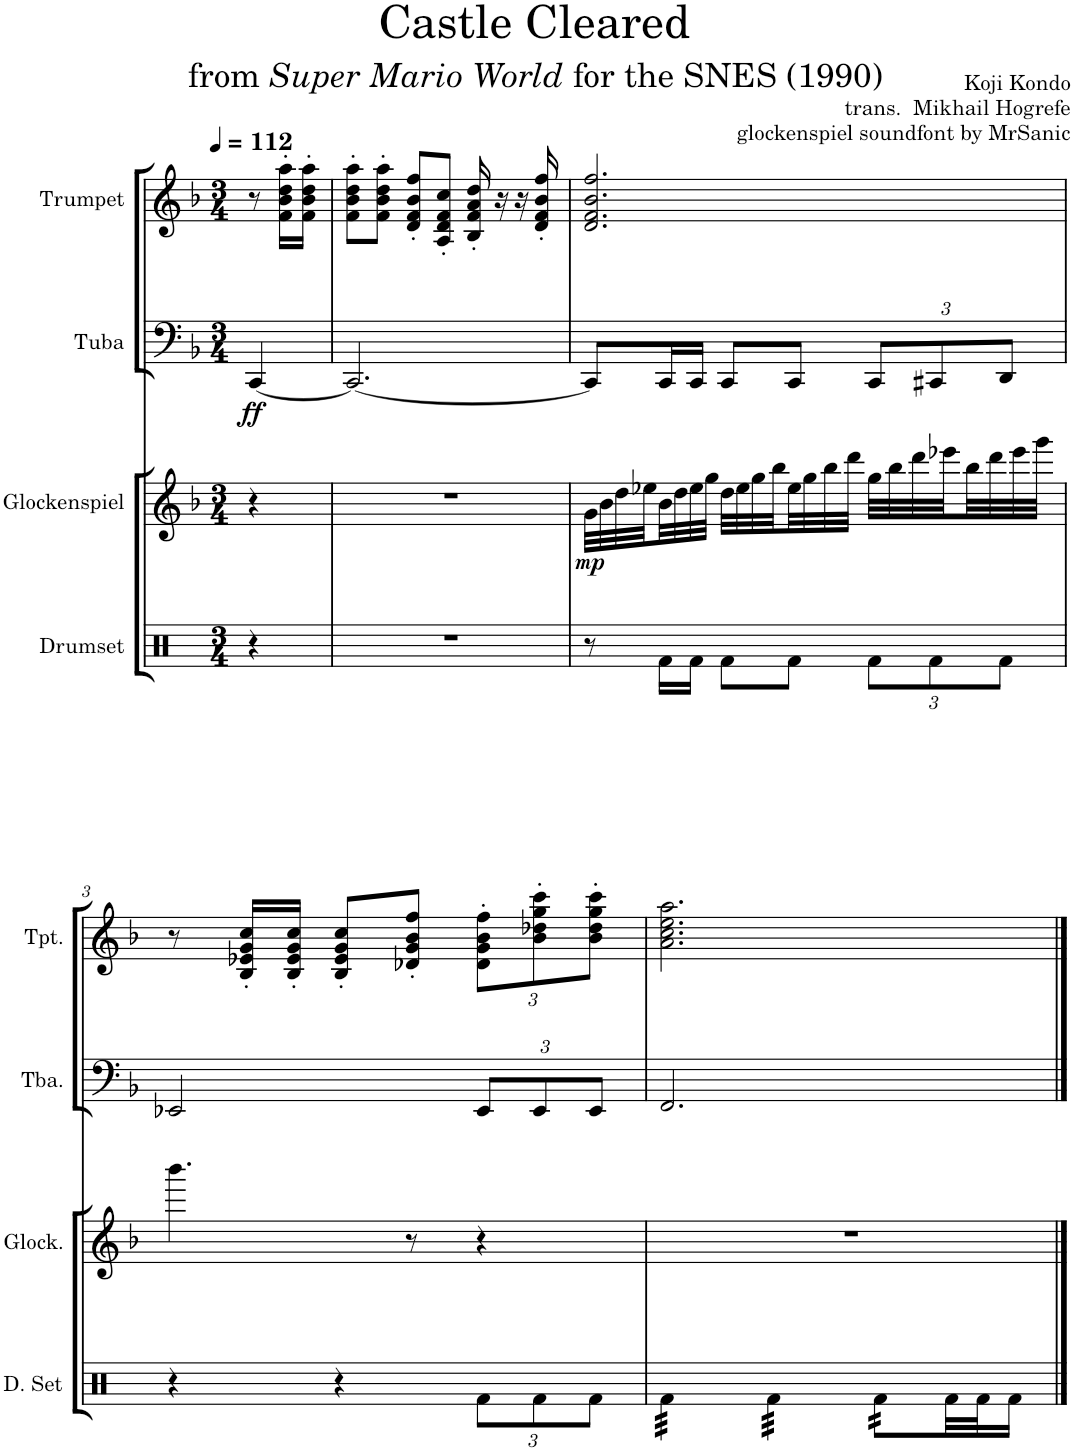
**kern	**kern	**dynam	**kern	**dynam	**kern
*part4	*part3	*part3	*part2	*part2	*part1
*staff4	*staff3	*staff3	*staff2	*staff2	*staff1
*I"Drumset	*I"Glockenspiel	*	*I"Tuba	*	*I"Trumpet
*I'D. Set	*I'Glock.	*	*I'Tba.	*	*I'Tpt.
*clefX	*clefG2	*	*clefF4	*	*clefG2
*	*	*	*	*	*Trd1c2
*k[]	*k[b-]	*	*k[b-]	*	*k[b-]
*M3/4	*M3/4	*	*M3/4	*	*M3/4
*MM112	*MM112	*	*MM112	*	*MM112
=	=	=	=	=	=
!	!	!	!	!LO:DY:b	!
4r	4r	.	[4CC/	ff	8r
.	.	.	.	.	16f\' 16b-\' 16dd\' 16aa\'LL
.	.	.	.	.	16f\' 16b-\' 16dd\' 16aa\'JJ
=1	=1	=1	=1	=1	=1
2.r	2.r	.	2.CC/_	.	8f\' 8b-\' 8dd\' 8aa\'L
.	.	.	.	.	8f\' 8b-\' 8dd\' 8aa\'J
.	.	.	.	.	8d/' 8f/' 8b-/' 8ff/'L
.	.	.	.	.	8A/' 8d/' 8f/' 8cc/'J
.	.	.	.	.	16B-/' 16f/' 16a/' 16dd/'
.	.	.	.	.	16r
.	.	.	.	.	16r
.	.	.	.	.	16d/' 16f/' 16b-/' 16ff/'
=2	=2	=2	=2	=2	=2
!	!	!LO:DY:b	!	!	!
8r	32g\LLL	mp	8CC/L]	.	2.d/ 2.f/ 2.b-/ 2.ff/
.	32b-\	.	.	.	.
.	32dd\	.	.	.	.
.	32ee-X\	.	.	.	.
16Rf\LL	32b-\	.	16CC/L	.	.
.	32dd\	.	.	.	.
16Rf\JJ	32ee-\	.	16CC/JJ	.	.
.	32gg\JJJ	.	.	.	.
8Rf\L	32dd\LLL	.	8CC/L	.	.
.	32ee-\	.	.	.	.
.	32gg\	.	.	.	.
.	32bb-\	.	.	.	.
8Rf\J	32ee-\	.	8CC/J	.	.
.	32gg\	.	.	.	.
.	32bb-\	.	.	.	.
.	32ddd\JJJ	.	.	.	.
*Xbrackettup	*	*	*Xbrackettup	*	*
12Rf\L	32gg\LLL	.	12CC/L	.	.
.	32bb-\	.	.	.	.
.	32ddd\	.	.	.	.
12Rf\	.	.	12CC#X/	.	.
.	32eee-X\	.	.	.	.
.	32bb-\	.	.	.	.
.	32ddd\	.	.	.	.
12Rf\J	.	.	12DD/J	.	.
.	32eee-\	.	.	.	.
.	32ggg\JJJ	.	.	.	.
!!LO:LB:g=z
=3	=3	=3	=3	=3	=3
4r	4.bbb-\	.	2EE-X/	.	8r
.	.	.	.	.	16B-/' 16e-X/' 16g/' 16cc/'LL
.	.	.	.	.	16B-/' 16e-/' 16g/' 16cc/'JJ
4r	.	.	.	.	8B-/' 8e-/' 8g/' 8cc/'L
.	8r	.	.	.	8d-X/' 8g/' 8b-/' 8ff/'J
*	*	*	*	*	*Xbrackettup
12Rf\L	4r	.	12EE-/L	.	12d-\' 12g\' 12b-\' 12ff\'L
12Rf\	.	.	12EE-/	.	12b-\' 12dd-X\' 12gg\' 12ccc\'
12Rf\J	.	.	12EE-/J	.	12b-\' 12dd-\' 12gg\' 12ccc\'J
=4	=4	=4	=4	=4	=4
*tremolo	*	*	*	*	*
32Rf\LLL	2.r	.	2.FF/	.	2.a\ 2.cc\ 2.ee\ 2.aa\
32Rf\	.	.	.	.	.
32Rf\	.	.	.	.	.
32Rf\	.	.	.	.	.
32Rf\	.	.	.	.	.
32Rf\	.	.	.	.	.
32Rf\	.	.	.	.	.
32Rf\JJJ	.	.	.	.	.
32Rf\LLL	.	.	.	.	.
32Rf\	.	.	.	.	.
32Rf\	.	.	.	.	.
32Rf\	.	.	.	.	.
32Rf\	.	.	.	.	.
32Rf\	.	.	.	.	.
32Rf\	.	.	.	.	.
32Rf\JJJ	.	.	.	.	.
32Rf\LLL	.	.	.	.	.
32Rf\	.	.	.	.	.
32Rf\	.	.	.	.	.
32Rf\	.	.	.	.	.
*Xtremolo	*	*	*	*	*
32Rf\LL	.	.	.	.	.
32Rf\J	.	.	.	.	.
16Rf\JJ	.	.	.	.	.
==	==	==	==	==	==
*-	*-	*-	*-	*-	*-
